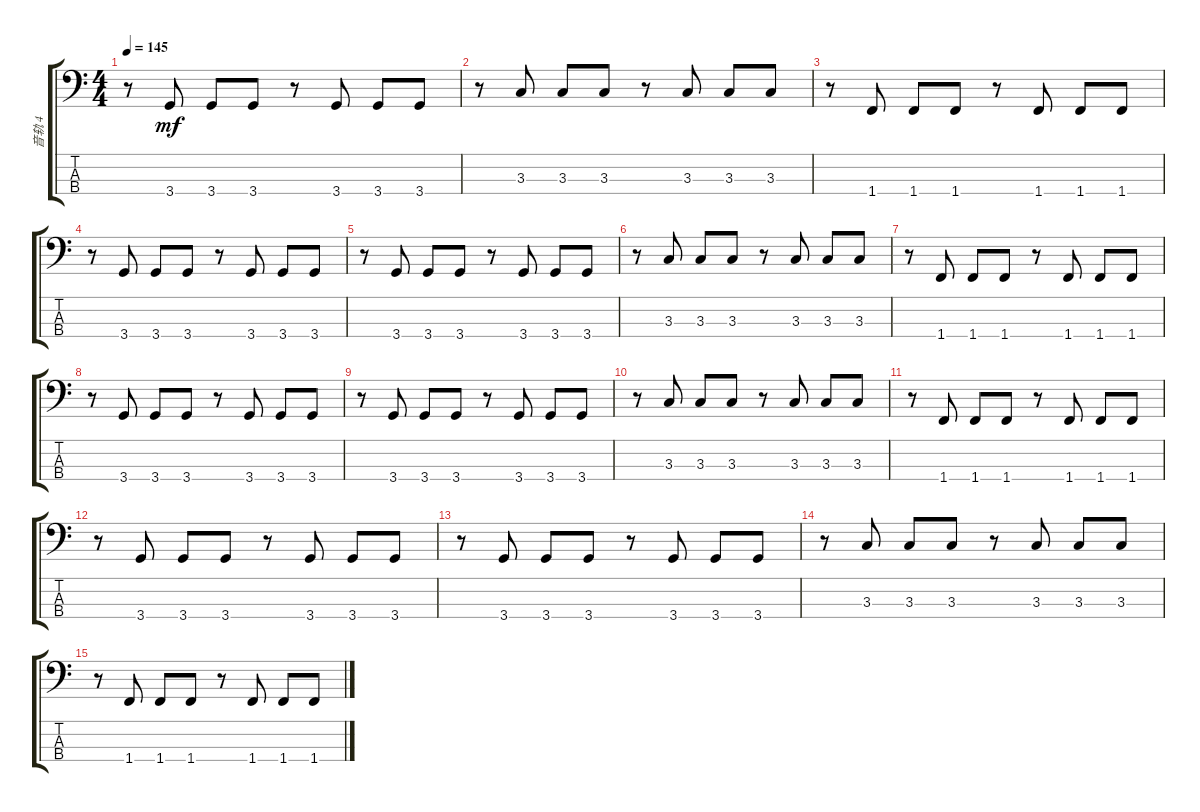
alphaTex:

\track ("音轨 4" "音轨 4") {instrument electricbassfinger}
\staff {score tabs}
\tuning (G2 D2 A1 E1) {hide}
\ts (4 4)
\tempo 145
\clef f4
\ks c
r.8{dy mf} 3.4.8 3.4.8 3.4.8 r.8 3.4.8 3.4.8 3.4.8 |
r.8 3.3.8 3.3.8 3.3.8 r.8 3.3.8 3.3.8 3.3.8 |
r.8 1.4.8 1.4.8 1.4.8 r.8 1.4.8 1.4.8 1.4.8 |
r.8 3.4.8 3.4.8 3.4.8 r.8 3.4.8 3.4.8 3.4.8 |
r.8 3.4.8 3.4.8 3.4.8 r.8 3.4.8 3.4.8 3.4.8 |
r.8 3.3.8 3.3.8 3.3.8 r.8 3.3.8 3.3.8 3.3.8 |
r.8 1.4.8 1.4.8 1.4.8 r.8 1.4.8 1.4.8 1.4.8 |
r.8 3.4.8 3.4.8 3.4.8 r.8 3.4.8 3.4.8 3.4.8 |
r.8 3.4.8 3.4.8 3.4.8 r.8 3.4.8 3.4.8 3.4.8 |
r.8 3.3.8 3.3.8 3.3.8 r.8 3.3.8 3.3.8 3.3.8 |
r.8 1.4.8 1.4.8 1.4.8 r.8 1.4.8 1.4.8 1.4.8 |
r.8 3.4.8 3.4.8 3.4.8 r.8 3.4.8 3.4.8 3.4.8 |
r.8 3.4.8 3.4.8 3.4.8 r.8 3.4.8 3.4.8 3.4.8 |
r.8 3.3.8 3.3.8 3.3.8 r.8 3.3.8 3.3.8 3.3.8 |
r.8 1.4.8 1.4.8 1.4.8 r.8 1.4.8 1.4.8 1.4.8
